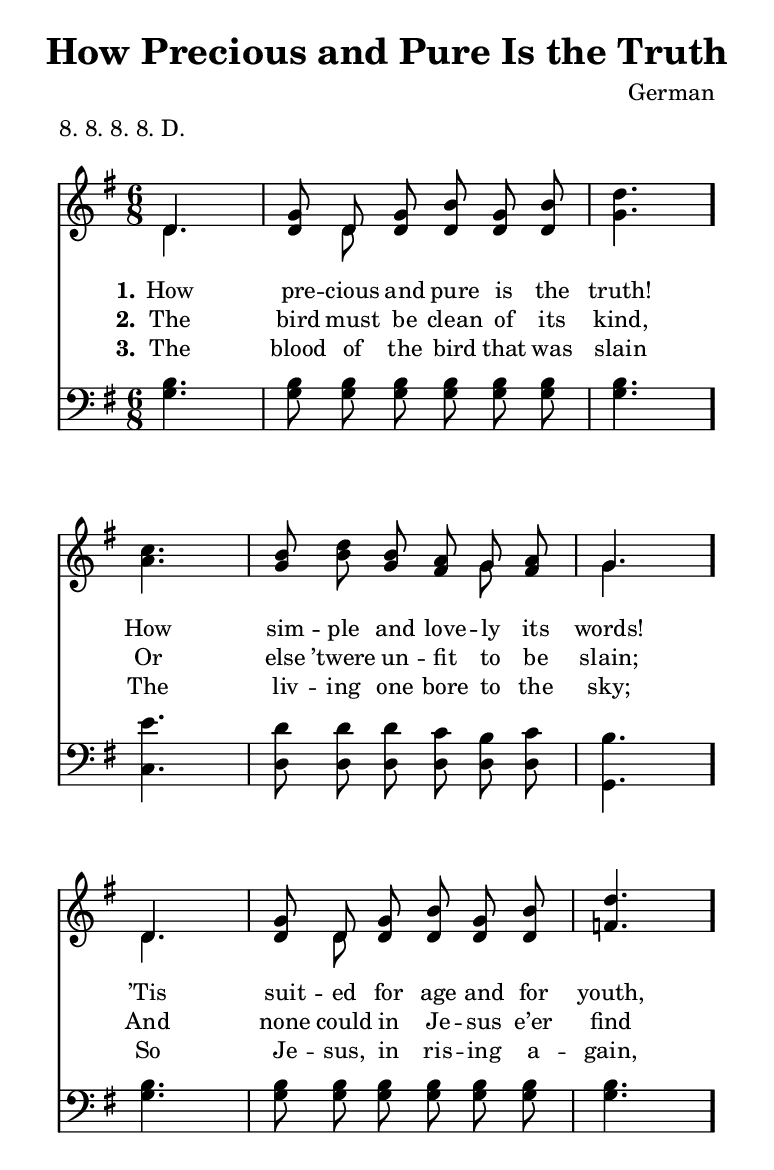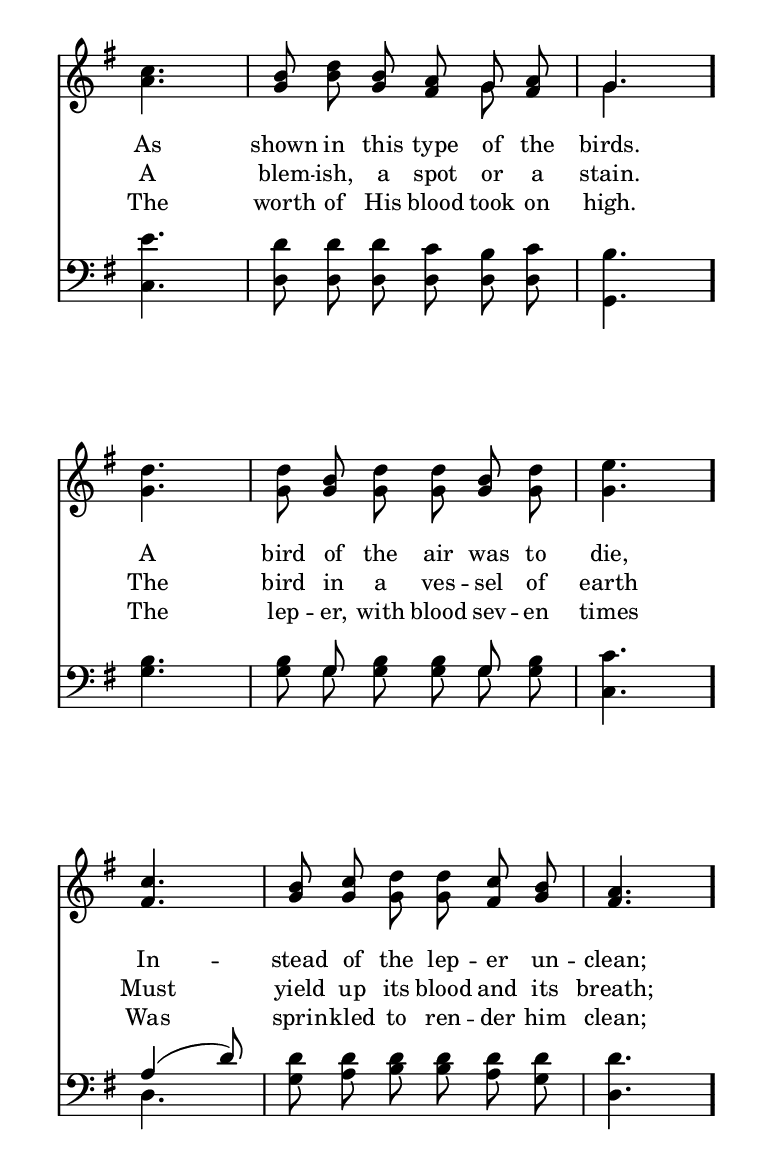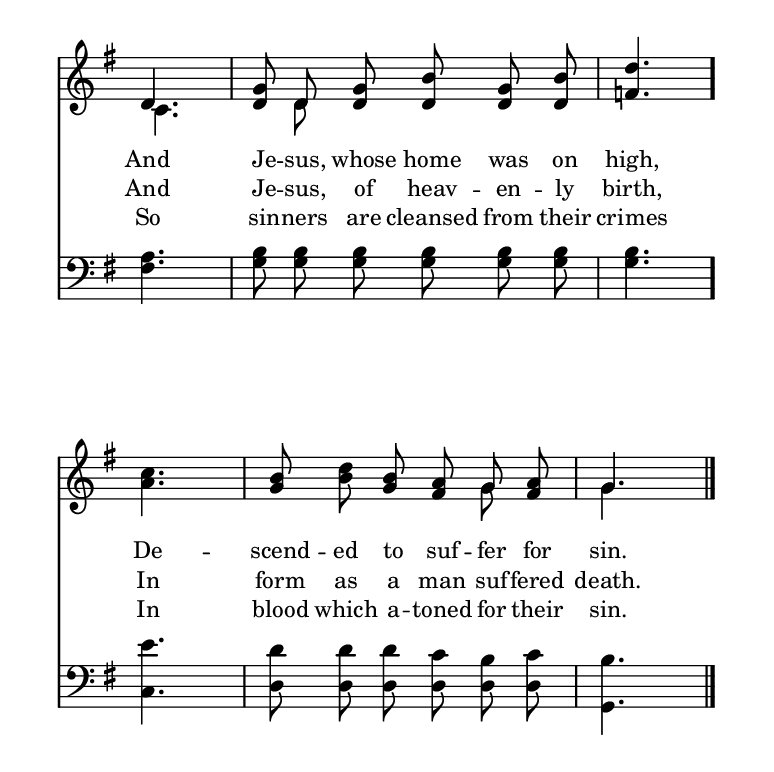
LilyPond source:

\include "common/global.ily"
\paper {
  \include "common/paper.ily"
}

\header{
  %gospel
  hymnnumber = "18"
  title = "How Precious and Pure Is the Truth"
  tunename = "De Fleury"
  meter = "8. 8. 8. 8. D."
  poet = ""
  composer = "German"
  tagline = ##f
}

% for fermata in MIDI
ta = { \tempo 4=70 }
tb = { \tempo 4=35 }

patternAA = { c4.     | c8 c8 c8 c8 c8 c8 | c4. } % All except line 6 tenor
patternAB = { c4( c8) | c8 c8 c8 c8 c8 c8 | c4. } % Line 6 tenor

global = {
  \include "common/overrides.ily"
  \override Staff.TimeSignature.style = #'numbered
  \time 6/8
  \override Score.MetronomeMark.transparent = ##t % hide all fermata changes too
  \ta
  \key g \major
  \partial 4.
  \autoBeamOff
}

notesSoprano = {
\global
\relative c' {

  \changePitch \patternAA { d  | g d g b g b | d }
  \changePitch \patternAA { c  | b d b a g a | g }
  \changePitch \patternAA { d  | g d g b g b | d }
  \changePitch \patternAA { c  | b d b a g a | g }

  \changePitch \patternAA { d' | d b d d b d | e }
  \changePitch \patternAA { c  | b c d d c b | a }
  \changePitch \patternAA { d, | g d g b g b | d }
  \changePitch \patternAA { c  | b d b a g a | g }

  \bar "|."

}
}

notesAlto = {
\global
\relative e' {

  \changePitch \patternAA { d   | d d d d d d     | g   }
  \changePitch \patternAA { a   | g b g fis g fis | g   }
  \changePitch \patternAA { d   | d d d d d d     | f   }
  \changePitch \patternAA { a   | g b g fis g fis | g   }

  \changePitch \patternAA { g   | g g g g g g     | g   }
  \changePitch \patternAA { fis | g g g g fis g   | fis }
  \changePitch \patternAA { c   | d d d d d d     | f   }
  \changePitch \patternAA { a   | g b g fis g fis | g   }

}
}

notesTenor = {
\global
\relative a {

  \changePitch \patternAA { b   | b b b b b b | b }
  \changePitch \patternAA { e   | d d d c b c | b }
  \changePitch \patternAA { b   | b b b b b b | b }
  \changePitch \patternAA { e   | d d d c b c | b }

  \changePitch \patternAA { b   | b g b b g b | c }
  \changePitch \patternAB { a d | d d d d d d | d }
  \changePitch \patternAA { a   | b b b b b b | b }
  \changePitch \patternAA { e   | d d d c b c | b }

}
}

notesBass = {
\global
\relative f {

  \changePitch \patternAA { g   | g g g g g g | g  }
  \changePitch \patternAA { c,  | d d d d d d | g, }
  \changePitch \patternAA { g'  | g g g g g g | g  }
  \changePitch \patternAA { c,  | d d d d d d | g, }

  \changePitch \patternAA { g'  | g g g g g g | c, }
  \changePitch \patternAA { d   | g a b b a g | d  }
  \changePitch \patternAA { fis | g g g g g g | g  }
  \changePitch \patternAA { c,  | d d d d d d | g,  }

}
}

wordsA = \lyricmode {
\set stanza = "1."

How pre -- cious and pure is the truth! \bar "."
How sim -- ple and love -- ly its words! \bar "." \eogbreak
’Tis suit -- ed for age and for youth, \bar "."
As shown in this type of the birds. \bar "." \eogbreak
A bird of the air was to die, \bar "."
In -- stead of the lep -- er un -- clean; \bar "." \eogbreak
And Je -- sus, whose home was on high, \bar "."
De -- scend -- ed to suf -- fer for sin. \bar "." \eogbreak

}

wordsB = \lyricmode {
\set stanza = "2."

The bird must be clean of its kind,
Or else ’twere un -- fit to be slain;
And none could in Je -- sus e’er find
A blem -- ish, a spot or a stain.
The bird in a ves -- sel of earth
Must yield up its blood and its breath;
And Je -- sus, of heav -- en -- ly birth,
In form as a man suf -- fered death.

}

wordsC = \lyricmode {
\set stanza = "3."

The blood of the bird that was slain
The liv -- ing one bore to the sky;
So Je -- sus, in ris -- ing a -- gain,
The worth of His blood took on high.
The lep -- er, with blood sev -- en times
Was sprin -- kled to ren -- der him clean;
So sin -- ners are cleansed from their crimes
In blood which a -- toned for their sin.

}

\score {
  \context ChoirStaff <<
    \context Staff = upper <<
      \set Staff.autoBeaming = ##f
      \set ChoirStaff.systemStartDelimiter = #'SystemStartBar
      \set ChoirStaff.printPartCombineTexts = ##f
      \partcombine #'(2 . 11) \notesSoprano \notesAlto
      \context NullVoice = sopranos { \voiceOne << \notesSoprano >> }
      \context Lyrics = one   \lyricsto sopranos \wordsA
      \context Lyrics = two   \lyricsto sopranos \wordsB
      \context Lyrics = three \lyricsto sopranos \wordsC
      %\context Lyrics = four  \lyricsto sopranos \wordsD
      %\context Lyrics = five  \lyricsto sopranos \wordsE
    >>
    \context Staff = men <<
      \set Staff.autoBeaming = ##f
      \clef bass
      \set ChoirStaff.printPartCombineTexts = ##f
      \partcombine #'(2 . 11) \notesTenor \notesBass
    >>
  >>
  \layout {
    \include "common/layout.ily"
  }
  \midi{
    \include "common/midi.ily"
  }
}

\version "2.19.49"  % necessary for upgrading to future LilyPond versions.

% vi:set et ts=2 sw=2 ai nocindent syntax=lilypond:
